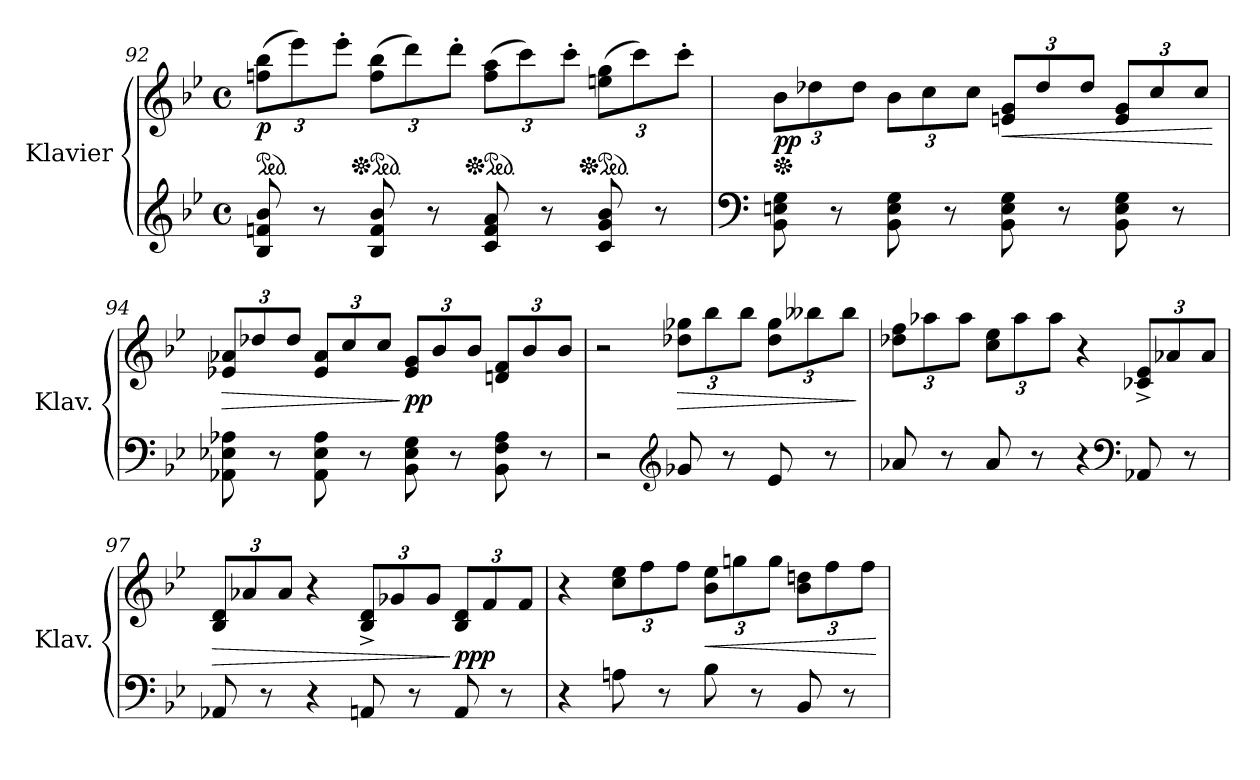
**kern	**kern	**dynam
*part1	*part1	*part1
*staff2	*staff1	*staff1/2
*I"Klavier	*	*
*I'Klav.	*	*
*clefG2	*clefG2	*
*k[b-e-]	*k[b-e-]	*
*M4/4	*M4/4	*
*met(c)	*met(c)	*
*	*ped	*
*	*Xbrackettup	*
=92	=92	=92
!	!	!LO:DY:b
8B-/ 8fn/ 8b-/	(12ffn\ 12bb-\L	p
.	12eee-\)	.
8r	.	.
.	12eee-'\J	.
*	*Xped	*
*	*ped	*
8B-/ 8f/ 8b-/	(12ff\ 12bb-\L	.
.	12ddd\)	.
8r	.	.
.	12ddd'\J	.
*	*Xped	*
*	*ped	*
8c/ 8f/ 8a/	(12ff\ 12aa\L	.
.	12ccc\)	.
8r	.	.
.	12ccc'\J	.
*	*Xped	*
*	*ped	*
8c/ 8g/ 8b-/	(12een\ 12gg\L	.
.	12ccc\)	.
8r	.	.
.	12ccc'\J	.
=93	=93	=93
*clefF4	*	*
*	*Xped	*
*	*MM110	*
!	!	!LO:DY:b
8BB-\ 8En\ 8G\	12b-\L	pp
.	12dd-X\	.
8r	.	.
.	12dd-\J	.
8BB-\ 8E\ 8G\	12b-\L	.
.	12cc\	.
8r	.	.
.	12cc\J	.
*	*MM112	*
!	!	!LO:HP:b
8BB-\ 8E\ 8G\	12en/ 12g/L	<
.	12dd-/	.
8r	.	.
.	12dd-/J	.
8BB-\ 8E\ 8G\	12e/ 12g/L	.
.	12cc/	.
8r	.	.
.	12cc/J	.
.	.	[
!!LO:LB:g=z
=94	=94	=94
*	*MM114	*
!	!	!LO:HP:b
8AA-X\ 8E-X\ 8A-X\	12e-X/ 12a-X/L	>
.	12dd-X/	.
8r	.	.
.	12dd-/J	.
8AA-\ 8E-\ 8A-\	12e-/ 12a-/L	.
.	12cc/	.
8r	.	.
.	12cc/J	.
*	*MM112	*
!	!	!LO:DY:n=1:b
8BB-\ 8E-\ 8G\	12e-/ 12g/L	] pp
.	12b-/	.
8r	.	.
.	12b-/J	.
8BB-\ 8F\ 8A-\	12dn/ 12f/L	.
.	12b-/	.
8r	.	.
.	12b-/J	.
=95	=95	=95
2r	2r	.
*clefG2	*	*
*	*MM110	*
!	!	!LO:HP:b
8g-X/	12dd-X\ 12gg-X\L	>
.	12bb-\	.
8r	.	.
.	12bb-\J	.
8e-/	12dd-\ 12gg-\L	.
.	12bb--X\	.
8r	.	.
.	12bb--\J	.
.	.	]
=96	=96	=96
*	*MM108	*
8a-X/	12dd-X\ 12ff\L	.
.	12aa-X\	.
8r	.	.
.	12aa-\J	.
8a-/	12cc\ 12ee-\L	.
.	12aa-\	.
8r	.	.
.	12aa-\J	.
*	*MM104	*
4r	4r	.
*clefF4	*	*
8AA-X/	12c-X/^ 12e-/^L	.
.	12a-X/	.
8r	.	.
.	12a-/J	.
=97	=97	=97
!	!	!LO:HP:b
8AA-X/	12B-/ 12d/L	>
.	12a-X/	.
8r	.	.
.	12a-/J	.
4r	4r	.
8AAn/	12B-/^ 12d/^L	.
.	12g-X/	.
8r	.	.
.	12g-/J	.
!	!	!LO:DY:n=1:b
8AA/	12B-/ 12d/L	] ppp
.	12f/	.
8r	.	.
.	12f/J	.
!!LO:LB:g=z
=98	=98	=98
4r	4r	.
8An\	12cc\ 12ee-\L	.
.	12ff\	.
8r	.	.
.	12ff\J	.
!	!	!LO:HP:b
8B-\	12b-\ 12ee-\L	<
.	12ggn\	.
8r	.	.
.	12gg\J	.
8BB-/	12b-\ 12ddn\L	.
.	12ff\	.
8r	.	.
.	12ff\J	.
.	.	[
=	=	=
*-	*-	*-
